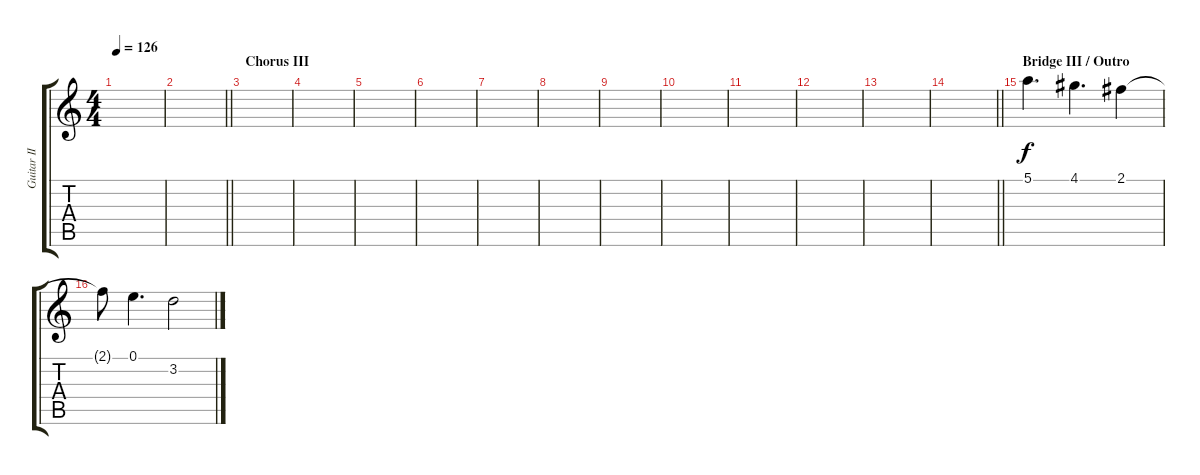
\track ("Guitar II" "Guitar II") {instrument electricguitarclean}
\staff {score tabs}
\tuning (E4 B3 G3 D3 A2 E2) {hide}
\ts (4 4)
\tempo 126
\clef g2
\ks c
|
\barLineRight lightlight
|
\section ("" "Chorus III")
|
|
|
|
|
|
|
|
|
|
|
\barLineRight lightlight
|
\section ("" "Bridge III / Outro")
5.1.4{d} 4.1.4{d} 2.1.4 |
2.1{t}.8 0.1.4{d} 3.2.2
